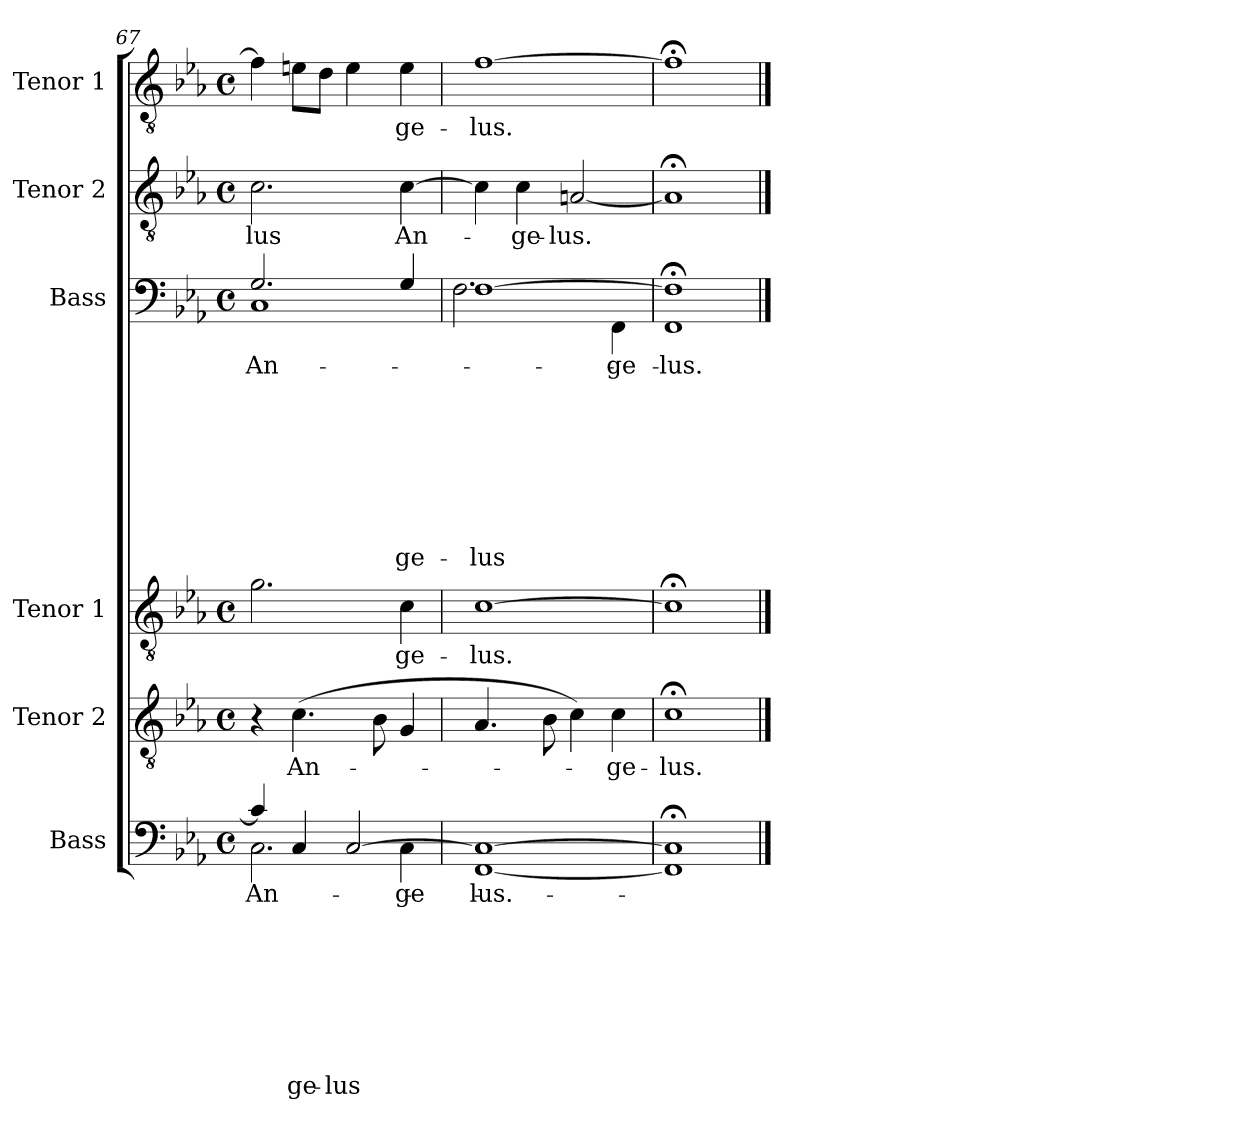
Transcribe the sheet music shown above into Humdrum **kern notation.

**kern	**text	**text	**text	**text	**text	**text	**text	**text	**text	**kern	**text	**kern	**text	**kern	**text	**text	**text	**text	**text	**text	**text	**text	**text	**kern	**text	**kern	**text
*part6	*part6	*part6	*part6	*part6	*part6	*part6	*part6	*part6	*part6	*part5	*part5	*part4	*part4	*part3	*part3	*part3	*part3	*part3	*part3	*part3	*part3	*part3	*part3	*part2	*part2	*part1	*part1
*staff6	*staff6	*staff6	*staff6	*staff6	*staff6	*staff6	*staff6	*staff6	*staff6	*staff5	*staff5	*staff4	*staff4	*staff3	*staff3	*staff3	*staff3	*staff3	*staff3	*staff3	*staff3	*staff3	*staff3	*staff2	*staff2	*staff1	*staff1
*I"Bass	*	*	*	*	*	*	*	*	*	*I"Tenor 2	*	*I"Tenor 1	*	*I"Bass	*	*	*	*	*	*	*	*	*	*I"Tenor 2	*	*I"Tenor 1	*
*clefF4	*	*	*	*	*	*	*	*	*	*clefGv2	*	*clefGv2	*	*clefF4	*	*	*	*	*	*	*	*	*	*clefGv2	*	*clefGv2	*
*k[b-e-a-]	*	*	*	*	*	*	*	*	*	*k[b-e-a-]	*	*k[b-e-a-]	*	*k[b-e-a-]	*	*	*	*	*	*	*	*	*	*k[b-e-a-]	*	*k[b-e-a-]	*
*E-:	*	*	*	*	*	*	*	*	*	*E-:	*	*E-:	*	*E-:	*	*	*	*	*	*	*	*	*	*E-:	*	*E-:	*
*M4/4	*	*	*	*	*	*	*	*	*	*M4/4	*	*M4/4	*	*M4/4	*	*	*	*	*	*	*	*	*	*M4/4	*	*M4/4	*
*met(c)	*	*	*	*	*	*	*	*	*	*met(c)	*	*met(c)	*	*met(c)	*	*	*	*	*	*	*	*	*	*met(c)	*	*met(c)	*
=67	=67	=67	=67	=67	=67	=67	=67	=67	=67	=67	=67	=67	=67	=67	=67	=67	=67	=67	=67	=67	=67	=67	=67	=67	=67	=67	=67
*^	*	*	*	*	*	*	*	*	*	*	*	*	*	*^	*	*	*	*	*	*	*	*	*	*	*	*	*
4c/]	2.C\	An-	.	.	.	.	.	.	.	.	4r	.	2.g\	.	2.G/	1C	An-	.	.	.	.	.	.	.	.	2.c\	-lus	4f\]	.
4C/	.	.	.	.	.	.	.	.	.	-ge-	(4.c\	An-	.	.	.	.	.	.	.	.	.	.	.	.	.	.	.	8en\L	.
.	.	.	.	.	.	.	.	.	.	.	.	.	.	.	.	.	.	.	.	.	.	.	.	.	.	.	.	8d\J	.
[>2C/	.	.	.	.	.	.	.	.	.	-lus	.	.	.	.	.	.	.	.	.	.	.	.	.	.	.	.	.	4e\	.
.	.	.	.	.	.	.	.	.	.	.	8B-\	.	.	.	.	.	.	.	.	.	.	.	.	.	.	.	.	.	.
.	4C\	-ge-	.	.	.	.	.	.	.	.	4G/	.	4c\	-ge-	4G/	.	.	.	.	.	.	.	.	.	-ge-	[4c\	An-	4e\	-ge-
=68	=68	=68	=68	=68	=68	=68	=68	=68	=68	=68	=68	=68	=68	=68	=68	=68	=68	=68	=68	=68	=68	=68	=68	=68	=68	=68	=68	=68	=68
1C_	[<1FF	-lus.	.	.	.	.	.	.	.	.	4.A-/	.	[1c	-lus.	[>1F	2.F\	.	.	.	.	.	.	.	.	-lus	4c\]	.	[1f	-lus.
.	.	.	.	.	.	.	.	.	.	.	.	.	.	.	.	.	.	.	.	.	.	.	.	.	.	4c\	-ge-	.	.
.	.	.	.	.	.	.	.	.	.	.	8B-\	.	.	.	.	.	.	.	.	.	.	.	.	.	.	.	.	.	.
.	.	.	.	.	.	.	.	.	.	.	4c\)	.	.	.	.	.	.	.	.	.	.	.	.	.	.	[2An/	-lus.	.	.
.	.	.	.	.	.	.	.	.	.	.	4c\	-ge-	.	.	.	4FF\	-ge-	.	.	.	.	.	.	.	.	.	.	.	.
=69	=69	=69	=69	=69	=69	=69	=69	=69	=69	=69	=69	=69	=69	=69	=69	=69	=69	=69	=69	=69	=69	=69	=69	=69	=69	=69	=69	=69	=69
1C;<]	1FF]	.	.	.	.	.	.	.	.	.	1c;<	-lus.	1c;<]	.	1F;<]	1FF	-lus.	.	.	.	.	.	.	.	.	1A;<]	.	1f;<]	.
*v	*v	*	*	*	*	*	*	*	*	*	*	*	*	*	*v	*v	*	*	*	*	*	*	*	*	*	*	*	*	*
==	==	==	==	==	==	==	==	==	==	==	==	==	==	==	==	==	==	==	==	==	==	==	==	==	==	==	==
*-	*-	*-	*-	*-	*-	*-	*-	*-	*-	*-	*-	*-	*-	*-	*-	*-	*-	*-	*-	*-	*-	*-	*-	*-	*-	*-	*-
